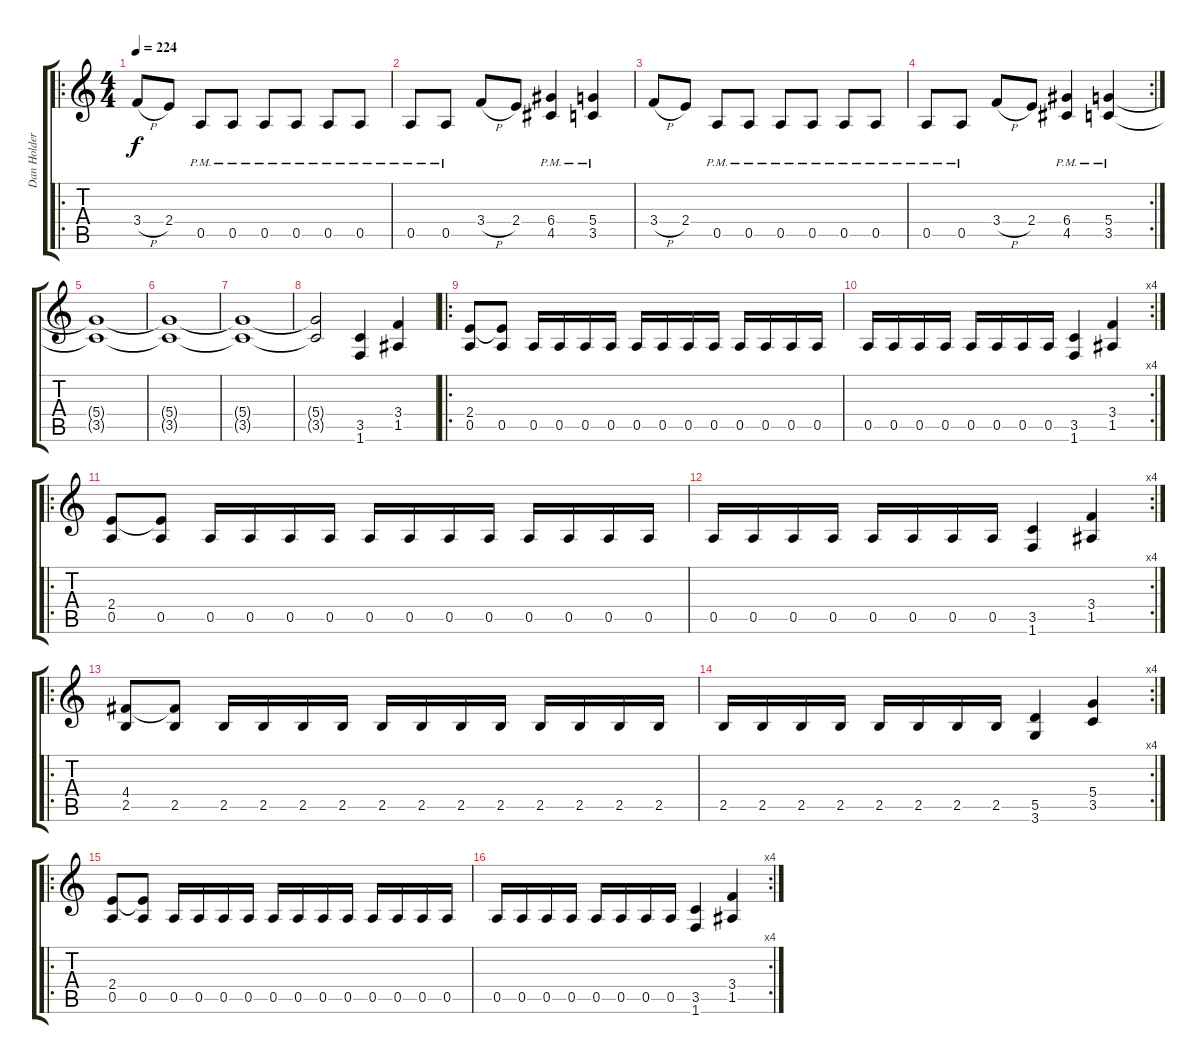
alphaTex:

\track ("Dan Holder" "Dan Holder") {instrument overdrivenguitar}
\staff {score tabs}
\tuning (E4 B3 G3 D3 A2 E2) {hide}
\ro
\ts (4 4)
\tempo 224
\clef g2
\ks c
3.4{h}.8{dy f} 2.4.8 0.5{pm}.8 0.5{pm}.8 0.5{pm}.8 0.5{pm}.8 0.5{pm}.8 0.5{pm}.8 |
0.5{pm}.8 0.5{pm}.8 3.4{h}.8 2.4.8 (6.4{pm} 4.5{pm}).4 (5.4{pm} 3.5{pm}).4 |
3.4{h}.8 2.4.8 0.5{pm}.8 0.5{pm}.8 0.5{pm}.8 0.5{pm}.8 0.5{pm}.8 0.5{pm}.8 |
\rc 2
0.5{pm}.8 0.5{pm}.8 3.4{h}.8 2.4.8 (6.4{pm} 4.5{pm}).4 (5.4{pm} 3.5{pm}).4 |
(5.4{t} 3.5{t}).1 |
(5.4{t} 3.5{t}).1 |
(5.4{t} 3.5{t}).1 |
(5.4{t} 3.5{t}).2 (3.5 1.6).4 (3.4 1.5).4 |
\ro
(2.4 0.5).8 (2.4{t} 0.5).8 0.5.16 0.5.16 0.5.16 0.5.16 0.5.16 0.5.16 0.5.16 0.5.16 0.5.16 0.5.16 0.5.16 0.5.16 |
\rc 4
0.5.16 0.5.16 0.5.16 0.5.16 0.5.16 0.5.16 0.5.16 0.5.16 (3.5 1.6).4 (3.4 1.5).4 |
\ro
(2.4 0.5).8 (2.4{t} 0.5).8 0.5.16 0.5.16 0.5.16 0.5.16 0.5.16 0.5.16 0.5.16 0.5.16 0.5.16 0.5.16 0.5.16 0.5.16 |
\rc 4
0.5.16 0.5.16 0.5.16 0.5.16 0.5.16 0.5.16 0.5.16 0.5.16 (3.5 1.6).4 (3.4 1.5).4 |
\ro
(4.4 2.5).8 (4.4{t} 2.5).8 2.5.16 2.5.16 2.5.16 2.5.16 2.5.16 2.5.16 2.5.16 2.5.16 2.5.16 2.5.16 2.5.16 2.5.16 |
\rc 4
2.5.16 2.5.16 2.5.16 2.5.16 2.5.16 2.5.16 2.5.16 2.5.16 (5.5 3.6).4 (5.4 3.5).4 |
\ro
(2.4 0.5).8 (2.4{t} 0.5).8 0.5.16 0.5.16 0.5.16 0.5.16 0.5.16 0.5.16 0.5.16 0.5.16 0.5.16 0.5.16 0.5.16 0.5.16 |
\rc 4
0.5.16 0.5.16 0.5.16 0.5.16 0.5.16 0.5.16 0.5.16 0.5.16 (3.5 1.6).4 (3.4 1.5).4
